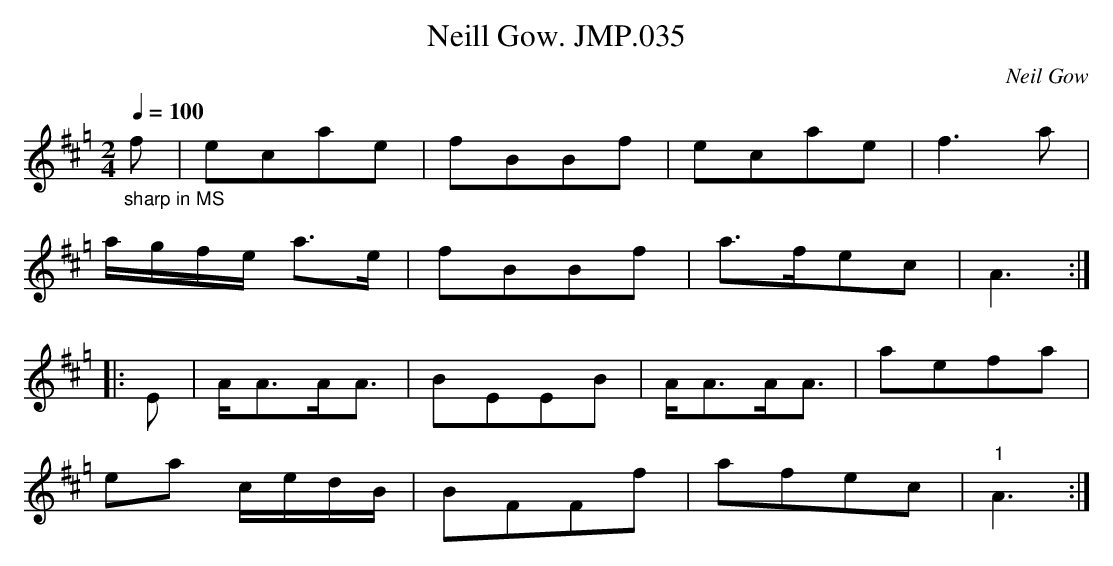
X:1
T:Neill Gow. JMP.035
M:2/4
L:1/8
Q:1/4=100
C:Neil Gow
K:Hp
"_sharp in MS"
f | ecae | fBBf | ecae | f3 a |
a/g/f/e/ a>e | fBBf |a>fec | A3 :|
|:E | A<AA<A | BEEB | A<AA<A | aefa |
ea c/e/d/B/ | BFFf | afec | "1"A3:|
